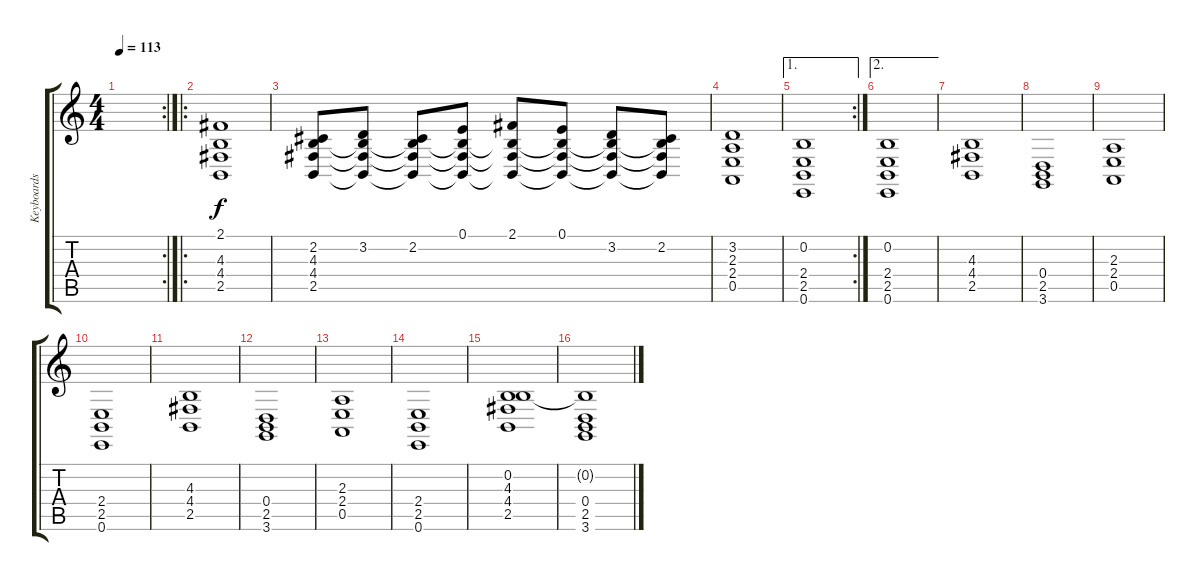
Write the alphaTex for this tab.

\track ("Keyboards" "Keyboards") {instrument lead2sawtooth}
\staff {score tabs}
\tuning (E4 B3 G3 D3 A2 E2) {hide}
\rc 2
\ts (4 4)
\tempo 113
\clef g2
\ks c
|
\ro
(2.1 4.3 4.4 2.5).1{volume 13} |
(2.2 4.3 4.4 2.5).8 (3.2 4.3{t} 4.4{t} 2.5{t}).8 (2.2 4.3{t} 4.4{t} 2.5{t}).8 (0.1 4.3{t} 4.4{t} 2.5{t}).8 (2.1 4.3{t} 4.4{t} 2.5{t}).8 (0.1 4.3{t} 4.4{t} 2.5{t}).8 (3.2 4.3{t} 4.4{t} 2.5{t}).8 (2.2 4.3{t} 4.4{t} 2.5{t}).8 |
(3.2 2.3 2.4 0.5).1 |
\ae 1
\rc 2
(0.2 2.4 2.5 0.6).1 |
\ae 2
(0.2 2.4 2.5 0.6).1 |
(4.3 4.4 2.5).1{volume 13} |
(0.4 2.5 3.6).1 |
(2.3 2.4 0.5).1 |
(2.4 2.5 0.6).1 |
(4.3 4.4 2.5).1{volume 13} |
(0.4 2.5 3.6).1 |
(2.3 2.4 0.5).1 |
(2.4 2.5 0.6).1 |
(0.2 4.3 4.4 2.5).1{volume 13} |
(0.2{t} 0.4 2.5 3.6).1
